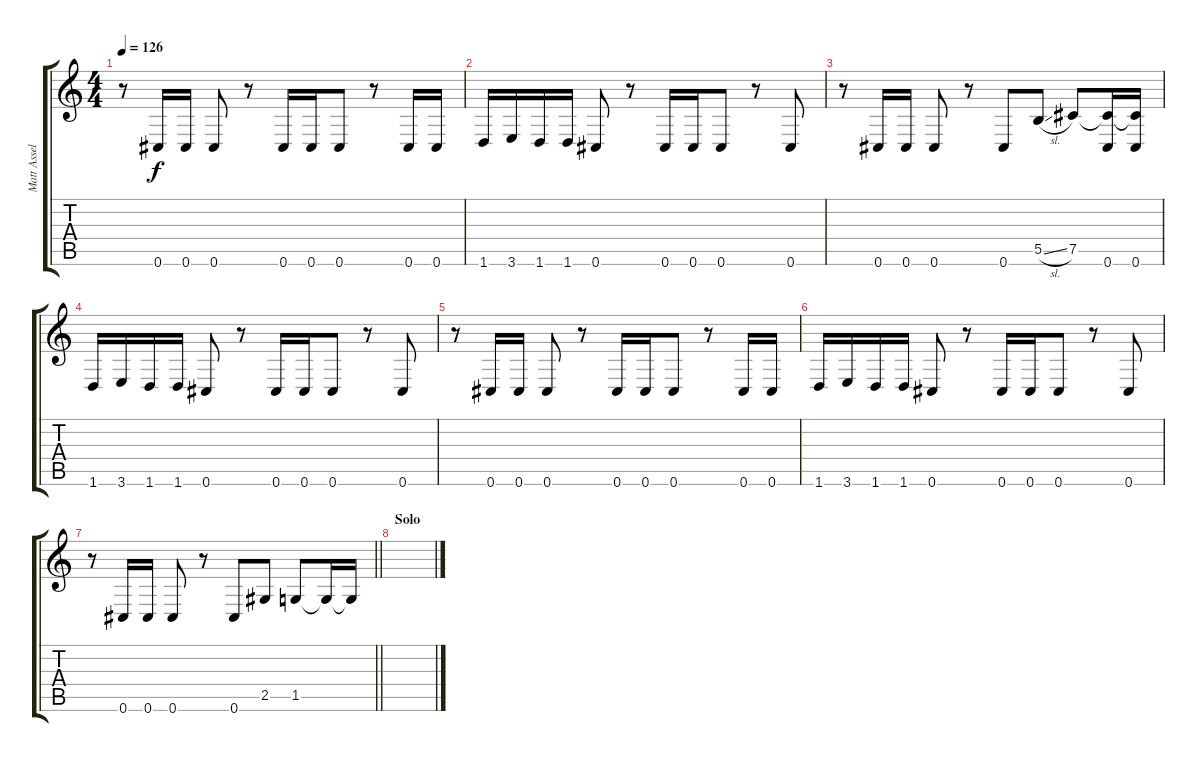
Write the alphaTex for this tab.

\track ("Matt Asselberghs" "Matt Assel") {instrument distortionguitar}
\staff {score tabs}
\tuning (Db4 Ab3 E3 B2 Gb2 Db2) {hide}
\ts (4 4)
\tempo 126
\clef g2
\ks c
r.8{dy f} 0.6.16 0.6.16 0.6.8 r.8 0.6.16 0.6.16 0.6.8 r.8 0.6.16 0.6.16 |
1.6.16 3.6.16 1.6.16 1.6.16 0.6.8 r.8 0.6.16 0.6.16 0.6.8 r.8 0.6.8 |
r.8 0.6.16 0.6.16 0.6.8 r.8 0.6.8 5.5{sl}.8 7.5.8 (7.5{t} 0.6).16 (7.5{t} 0.6).16 |
1.6.16 3.6.16 1.6.16 1.6.16 0.6.8 r.8 0.6.16 0.6.16 0.6.8 r.8 0.6.8 |
r.8 0.6.16 0.6.16 0.6.8 r.8 0.6.16 0.6.16 0.6.8 r.8 0.6.16 0.6.16 |
1.6.16 3.6.16 1.6.16 1.6.16 0.6.8 r.8 0.6.16 0.6.16 0.6.8 r.8 0.6.8 |
\barLineRight lightlight
r.8 0.6.16 0.6.16 0.6.8 r.8 0.6.8 2.5.8 1.5.8 1.5{t}.16 1.5{t}.16 |
\section ("" "Solo")
